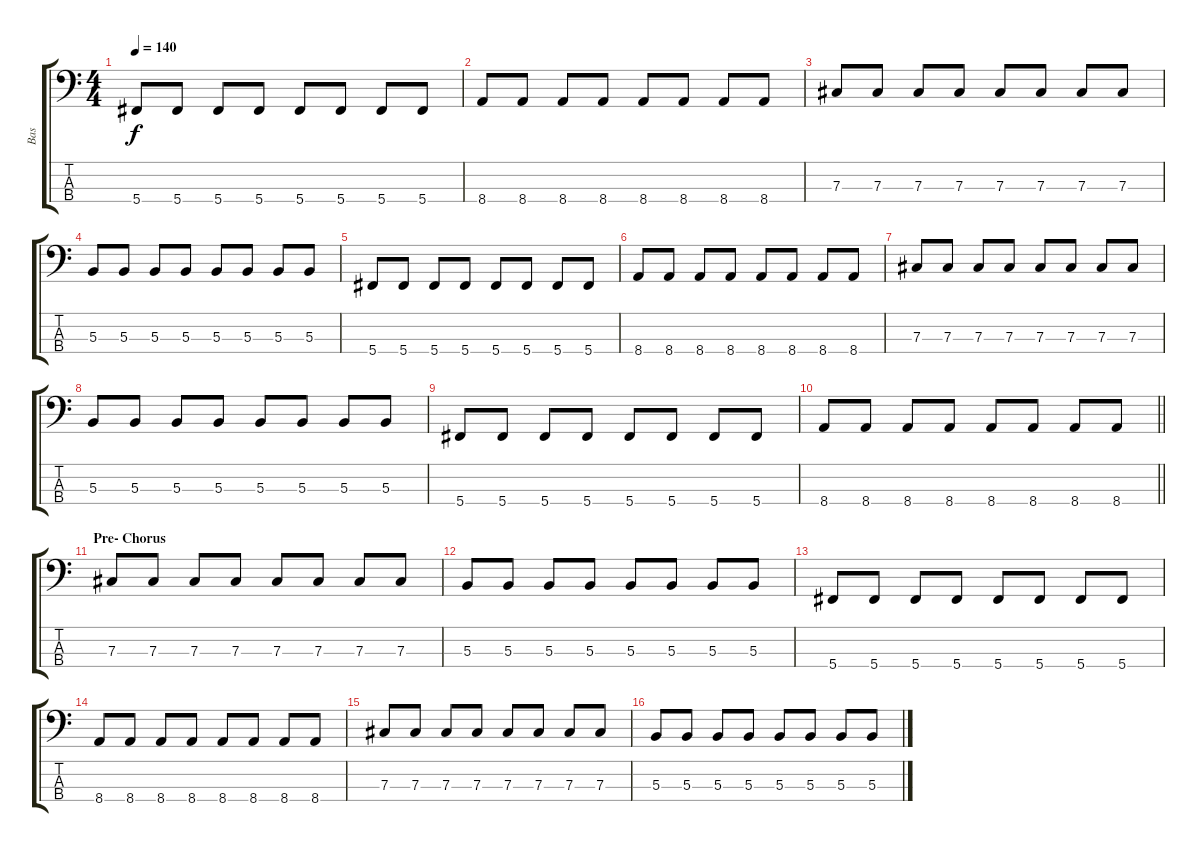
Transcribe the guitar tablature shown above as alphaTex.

\track ("Bas" "Bas") {instrument electricbasspick}
\staff {score tabs}
\tuning (E2 B1 Gb1 Db1) {hide}
\ts (4 4)
\tempo 140
\clef f4
\ks c
5.4.8{dy f} 5.4.8 5.4.8 5.4.8 5.4.8 5.4.8 5.4.8 5.4.8 |
8.4.8 8.4.8 8.4.8 8.4.8 8.4.8 8.4.8 8.4.8 8.4.8 |
7.3.8 7.3.8 7.3.8 7.3.8 7.3.8 7.3.8 7.3.8 7.3.8 |
5.3.8 5.3.8 5.3.8 5.3.8 5.3.8 5.3.8 5.3.8 5.3.8 |
5.4.8 5.4.8 5.4.8 5.4.8 5.4.8 5.4.8 5.4.8 5.4.8 |
8.4.8 8.4.8 8.4.8 8.4.8 8.4.8 8.4.8 8.4.8 8.4.8 |
7.3.8 7.3.8 7.3.8 7.3.8 7.3.8 7.3.8 7.3.8 7.3.8 |
5.3.8 5.3.8 5.3.8 5.3.8 5.3.8 5.3.8 5.3.8 5.3.8 |
5.4.8 5.4.8 5.4.8 5.4.8 5.4.8 5.4.8 5.4.8 5.4.8 |
\barLineRight lightlight
8.4.8 8.4.8 8.4.8 8.4.8 8.4.8 8.4.8 8.4.8 8.4.8 |
\section ("" "Pre- Chorus")
7.3.8 7.3.8 7.3.8 7.3.8 7.3.8 7.3.8 7.3.8 7.3.8 |
5.3.8 5.3.8 5.3.8 5.3.8 5.3.8 5.3.8 5.3.8 5.3.8 |
5.4.8 5.4.8 5.4.8 5.4.8 5.4.8 5.4.8 5.4.8 5.4.8 |
8.4.8 8.4.8 8.4.8 8.4.8 8.4.8 8.4.8 8.4.8 8.4.8 |
7.3.8 7.3.8 7.3.8 7.3.8 7.3.8 7.3.8 7.3.8 7.3.8 |
5.3.8 5.3.8 5.3.8 5.3.8 5.3.8 5.3.8 5.3.8 5.3.8
